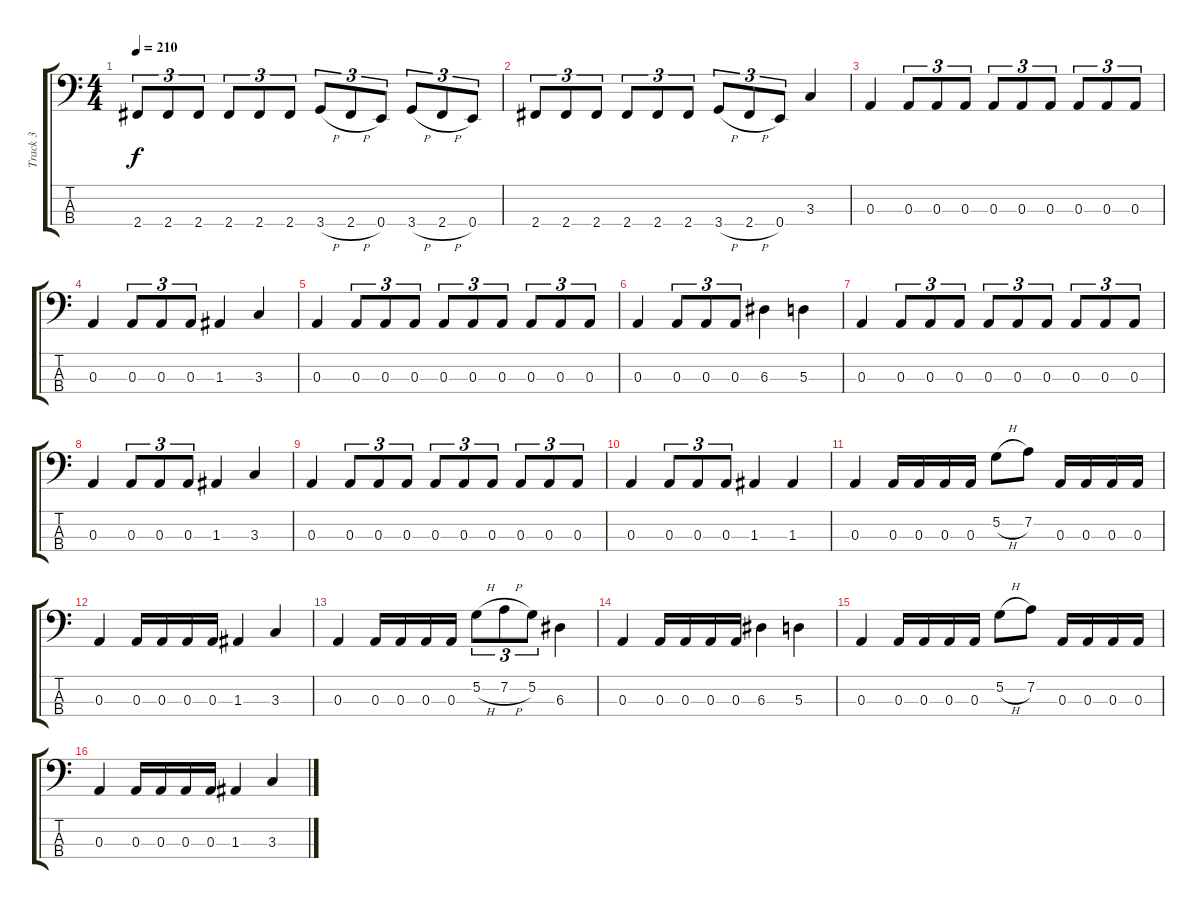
\track ("Track 3" "Track 3") {instrument electricbasspick}
\staff {score tabs}
\tuning (G2 D2 A1 E1) {hide}
\ts (4 4)
\tempo 210
\clef f4
\ks c
2.4.8{tu (3 2) dy f} 2.4.8{tu (3 2)} 2.4.8{tu (3 2)} 2.4.8{tu (3 2)} 2.4.8{tu (3 2)} 2.4.8{tu (3 2)} 3.4{h}.8{tu (3 2)} 2.4{h}.8{tu (3 2)} 0.4.8{tu (3 2)} 3.4{h}.8{tu (3 2)} 2.4{h}.8{tu (3 2)} 0.4.8{tu (3 2)} |
2.4.8{tu (3 2)} 2.4.8{tu (3 2)} 2.4.8{tu (3 2)} 2.4.8{tu (3 2)} 2.4.8{tu (3 2)} 2.4.8{tu (3 2)} 3.4{h}.8{tu (3 2)} 2.4{h}.8{tu (3 2)} 0.4.8{tu (3 2)} 3.3.4 |
0.3.4 0.3.8{tu (3 2)} 0.3.8{tu (3 2)} 0.3.8{tu (3 2)} 0.3.8{tu (3 2)} 0.3.8{tu (3 2)} 0.3.8{tu (3 2)} 0.3.8{tu (3 2)} 0.3.8{tu (3 2)} 0.3.8{tu (3 2)} |
0.3.4 0.3.8{tu (3 2)} 0.3.8{tu (3 2)} 0.3.8{tu (3 2)} 1.3.4 3.3.4 |
0.3.4 0.3.8{tu (3 2)} 0.3.8{tu (3 2)} 0.3.8{tu (3 2)} 0.3.8{tu (3 2)} 0.3.8{tu (3 2)} 0.3.8{tu (3 2)} 0.3.8{tu (3 2)} 0.3.8{tu (3 2)} 0.3.8{tu (3 2)} |
0.3.4 0.3.8{tu (3 2)} 0.3.8{tu (3 2)} 0.3.8{tu (3 2)} 6.3.4 5.3.4 |
0.3.4 0.3.8{tu (3 2)} 0.3.8{tu (3 2)} 0.3.8{tu (3 2)} 0.3.8{tu (3 2)} 0.3.8{tu (3 2)} 0.3.8{tu (3 2)} 0.3.8{tu (3 2)} 0.3.8{tu (3 2)} 0.3.8{tu (3 2)} |
0.3.4 0.3.8{tu (3 2)} 0.3.8{tu (3 2)} 0.3.8{tu (3 2)} 1.3.4 3.3.4 |
0.3.4 0.3.8{tu (3 2)} 0.3.8{tu (3 2)} 0.3.8{tu (3 2)} 0.3.8{tu (3 2)} 0.3.8{tu (3 2)} 0.3.8{tu (3 2)} 0.3.8{tu (3 2)} 0.3.8{tu (3 2)} 0.3.8{tu (3 2)} |
0.3.4 0.3.8{tu (3 2)} 0.3.8{tu (3 2)} 0.3.8{tu (3 2)} 1.3.4 1.3.4 |
0.3.4 0.3.16 0.3.16 0.3.16 0.3.16 5.2{h}.8 7.2.8 0.3.16 0.3.16 0.3.16 0.3.16 |
0.3.4 0.3.16 0.3.16 0.3.16 0.3.16 1.3.4 3.3.4 |
0.3.4 0.3.16 0.3.16 0.3.16 0.3.16 5.2{h}.8{tu (3 2)} 7.2{h}.8{tu (3 2)} 5.2.8{tu (3 2)} 6.3.4 |
0.3.4 0.3.16 0.3.16 0.3.16 0.3.16 6.3.4 5.3.4 |
0.3.4 0.3.16 0.3.16 0.3.16 0.3.16 5.2{h}.8 7.2.8 0.3.16 0.3.16 0.3.16 0.3.16 |
0.3.4 0.3.16 0.3.16 0.3.16 0.3.16 1.3.4 3.3.4
